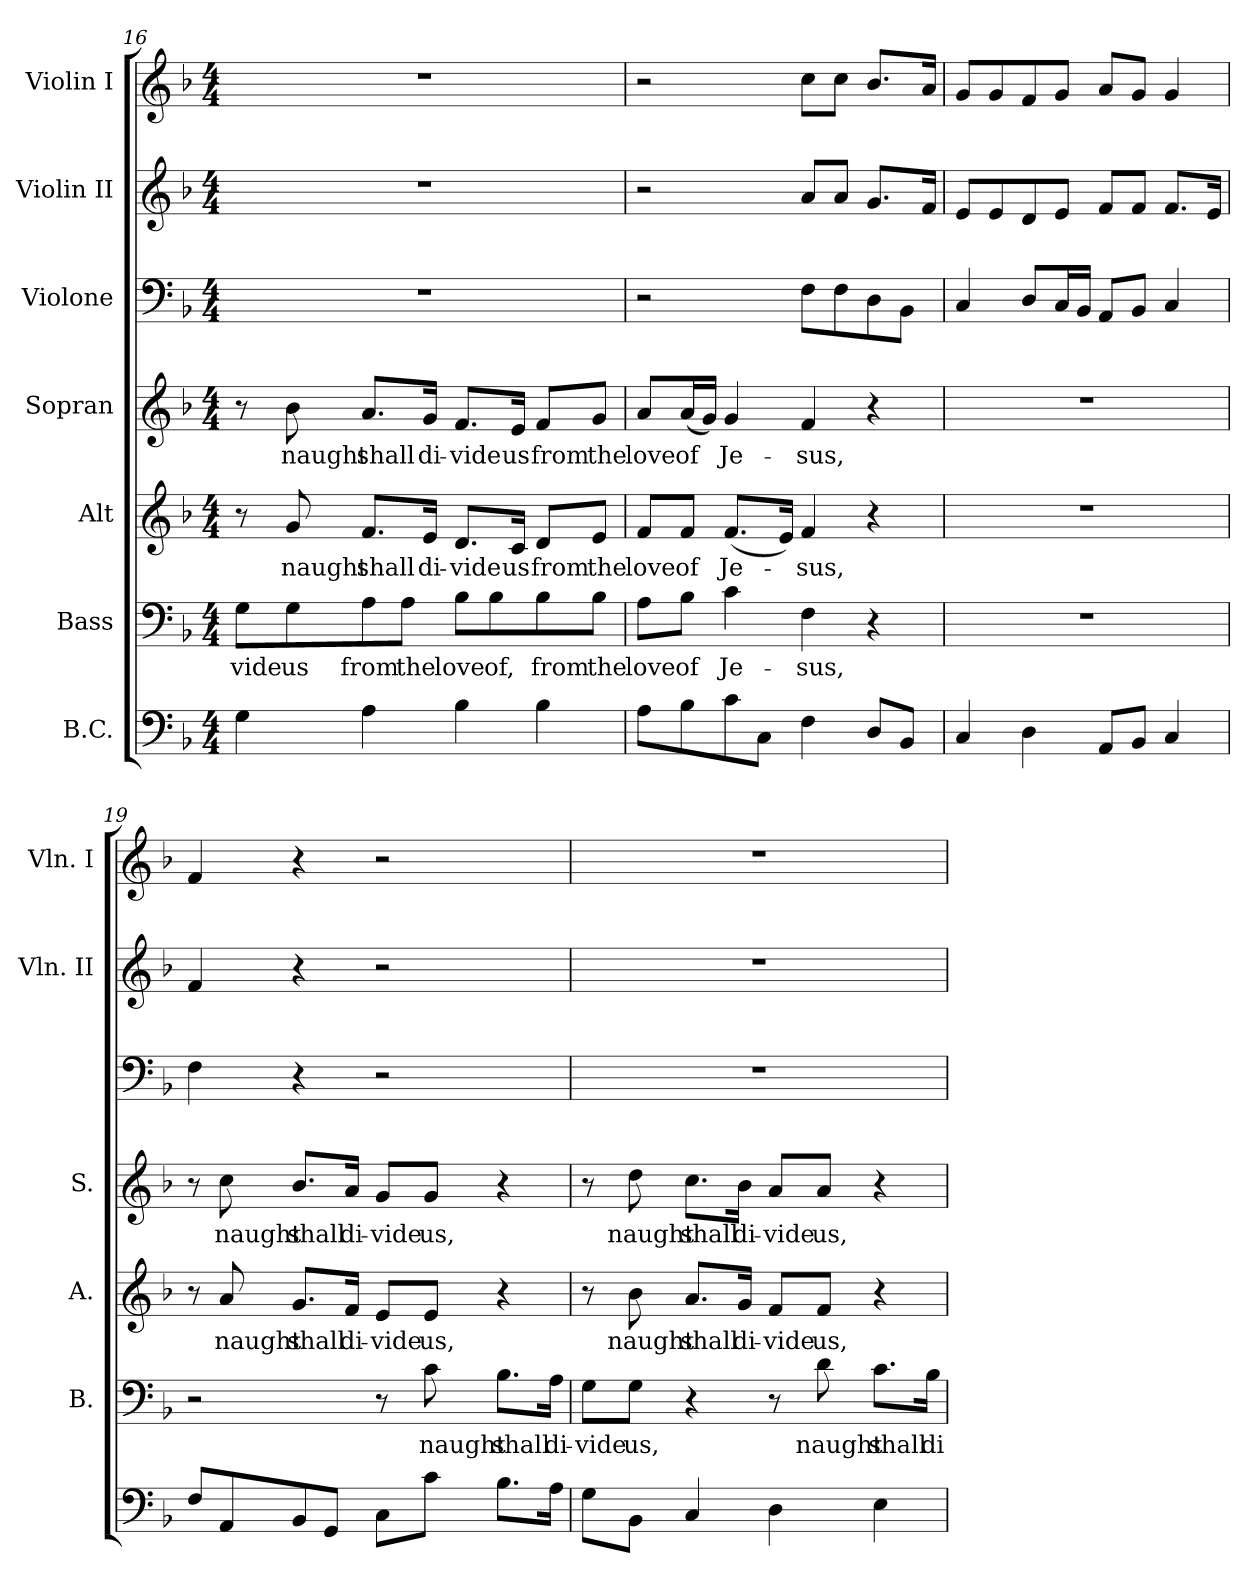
**kern	**kern	**text	**kern	**text	**kern	**text	**kern	**kern	**kern
*part7	*part6	*part6	*part5	*part5	*part4	*part4	*part3	*part2	*part1
*staff7	*staff6	*staff6	*staff5	*staff5	*staff4	*staff4	*staff3	*staff2	*staff1
*I"B.C.	*I"Bass	*	*I"Alt	*	*I"Sopran	*	*I"Violone	*I"Violin II	*I"Violin I
*	*I'B.	*	*I'A.	*	*I'S.	*	*	*I'Vln. II	*I'Vln. I
*clefF4	*clefF4	*	*clefG2	*	*clefG2	*	*clefF4	*clefG2	*clefG2
*k[b-]	*k[b-]	*	*k[b-]	*	*k[b-]	*	*k[b-]	*k[b-]	*k[b-]
*F:	*F:	*	*F:	*	*F:	*	*F:	*F:	*F:
*M4/4	*M4/4	*	*M4/4	*	*M4/4	*	*M4/4	*M4/4	*M4/4
=16	=16	=16	=16	=16	=16	=16	=16	=16	=16
!	!	!LO:LY:b:color=#000000	!	!	!	!	!	!	!
4Gi\	8Gi\L	-vide	8r	.	8r	.	1r	1r	1r
!	!	!LO:LY:b:color=#000000	!	!	!	!	!	!	!
!	!	!	!	!LO:LY:b:color=#000000	!	!	!	!	!
!	!	!	!	!	!	!LO:LY:b:color=#000000	!	!	!
.	8Gi\	us	8gi/	naught	8b-i\	naught	.	.	.
!	!	!LO:LY:b:color=#000000	!	!	!	!	!	!	!
!	!	!	!	!LO:LY:b:color=#000000	!	!	!	!	!
!	!	!	!	!	!	!LO:LY:b:color=#000000	!	!	!
4Ai\	8Ai\	from	8.fi/L	shall	8.ai/L	shall	.	.	.
!	!	!LO:LY:b:color=#000000	!	!	!	!	!	!	!
.	8Ai\J	the	.	.	.	.	.	.	.
!	!	!	!	!LO:LY:b:color=#000000	!	!	!	!	!
!	!	!	!	!	!	!LO:LY:b:color=#000000	!	!	!
.	.	.	16ei/Jk	di-	16gi/Jk	di-	.	.	.
!	!	!LO:LY:b:color=#000000	!	!	!	!	!	!	!
!	!	!	!	!LO:LY:b:color=#000000	!	!	!	!	!
!	!	!	!	!	!	!LO:LY:b:color=#000000	!	!	!
4B-i\	8B-i\L	love	8.di/L	-vide	8.fi/L	-vide	.	.	.
!	!	!LO:LY:b:color=#000000	!	!	!	!	!	!	!
.	8B-i\	of,	.	.	.	.	.	.	.
!	!	!	!	!LO:LY:b:color=#000000	!	!	!	!	!
!	!	!	!	!	!	!LO:LY:b:color=#000000	!	!	!
.	.	.	16ci/Jk	us	16ei/Jk	us	.	.	.
!	!	!LO:LY:b:color=#000000	!	!	!	!	!	!	!
!	!	!	!	!LO:LY:b:color=#000000	!	!	!	!	!
!	!	!	!	!	!	!LO:LY:b:color=#000000	!	!	!
4B-i\	8B-i\	from	8di/L	from	8fi/L	from	.	.	.
!	!	!LO:LY:b:color=#000000	!	!	!	!	!	!	!
!	!	!	!	!LO:LY:b:color=#000000	!	!	!	!	!
!	!	!	!	!	!	!LO:LY:b:color=#000000	!	!	!
.	8B-i\J	the	8ei/J	the	8gi/J	the	.	.	.
=17	=17	=17	=17	=17	=17	=17	=17	=17	=17
!	!	!LO:LY:b:color=#000000	!	!	!	!	!	!	!
!	!	!	!	!LO:LY:b:color=#000000	!	!	!	!	!
!	!	!	!	!	!	!LO:LY:b:color=#000000	!	!	!
8Ai\L	8Ai\L	love	8fi/L	love	8ai/L	love	2r	2r	2r
!	!	!LO:LY:b:color=#000000	!	!	!	!	!	!	!
!	!	!	!	!LO:LY:b:color=#000000	!	!	!	!	!
!	!	!	!	!	!	!LO:LY:b:color=#000000	!	!	!
8B-i\	8B-i\J	of	8fi/J	of	(16ai/L	of	.	.	.
.	.	.	.	.	16gi/JJ)	.	.	.	.
!	!	!LO:LY:b:color=#000000	!	!	!	!	!	!	!
!	!	!	!	!LO:LY:b:color=#000000	!	!	!	!	!
!	!	!	!	!	!	!LO:LY:b:color=#000000	!	!	!
8ci\	4ci\	Je-	(8.fi/L	Je-	4gi/	Je-	.	.	.
8Ci\J	.	.	.	.	.	.	.	.	.
.	.	.	16ei/Jk)	.	.	.	.	.	.
!	!	!LO:LY:b:color=#000000	!	!	!	!	!	!	!
!	!	!	!	!LO:LY:b:color=#000000	!	!	!	!	!
!	!	!	!	!	!	!LO:LY:b:color=#000000	!	!	!
4Fi\	4Fi\	-sus,	4fi/	-sus,	4fi/	-sus,	8Fi\L	8ai/L	8cci\L
.	.	.	.	.	.	.	8Fi\	8ai/J	8cci\J
8Di/L	4r	.	4r	.	4r	.	8Di\	8.gi/L	8.b-i/L
8BB-i/J	.	.	.	.	.	.	8BB-i\J	.	.
.	.	.	.	.	.	.	.	16fi/Jk	16ai/Jk
!!LO:LB:g=z
=18	=18	=18	=18	=18	=18	=18	=18	=18	=18
4Ci/	1r	.	1r	.	1r	.	4Ci/	8ei/L	8gi/L
.	.	.	.	.	.	.	.	8ei/	8gi/
4Di\	.	.	.	.	.	.	8Di/L	8di/	8fi/
.	.	.	.	.	.	.	16Ci/L	8ei/J	8gi/J
.	.	.	.	.	.	.	16BB-i/JJ	.	.
8AAi/L	.	.	.	.	.	.	8AAi/L	8fi/L	8ai/L
8BB-i/J	.	.	.	.	.	.	8BB-i/J	8fi/J	8gi/J
4Ci/	.	.	.	.	.	.	4Ci/	8.fi/L	4gi/
.	.	.	.	.	.	.	.	16ei/Jk	.
=19	=19	=19	=19	=19	=19	=19	=19	=19	=19
8Fi/L	2r	.	8r	.	8r	.	4Fi\	4fi/	4fi/
!	!	!	!	!LO:LY:b:color=#000000	!	!	!	!	!
!	!	!	!	!	!	!LO:LY:b:color=#000000	!	!	!
8AAi/	.	.	8ai/	naught	8cci\	naught	.	.	.
!	!	!	!	!LO:LY:b:color=#000000	!	!	!	!	!
!	!	!	!	!	!	!LO:LY:b:color=#000000	!	!	!
8BB-i/	.	.	8.gi/L	shall	8.b-i/L	shall	4r	4r	4r
8GGi/J	.	.	.	.	.	.	.	.	.
!	!	!	!	!LO:LY:b:color=#000000	!	!	!	!	!
!	!	!	!	!	!	!LO:LY:b:color=#000000	!	!	!
.	.	.	16fi/Jk	di-	16ai/Jk	di-	.	.	.
!	!	!	!	!LO:LY:b:color=#000000	!	!	!	!	!
!	!	!	!	!	!	!LO:LY:b:color=#000000	!	!	!
8Ci\L	8r	.	8ei/L	-vide	8gi/L	-vide	2r	2r	2r
!	!	!LO:LY:b:color=#000000	!	!	!	!	!	!	!
!	!	!	!	!LO:LY:b:color=#000000	!	!	!	!	!
!	!	!	!	!	!	!LO:LY:b:color=#000000	!	!	!
8ci\J	8ci\	naught	8ei/J	us,	8gi/J	us,	.	.	.
!	!	!LO:LY:b:color=#000000	!	!	!	!	!	!	!
8.B-i\L	8.B-i\L	shall	4r	.	4r	.	.	.	.
!	!	!LO:LY:b:color=#000000	!	!	!	!	!	!	!
16Ai\Jk	16Ai\Jk	di-	.	.	.	.	.	.	.
=20	=20	=20	=20	=20	=20	=20	=20	=20	=20
!	!	!LO:LY:b:color=#000000	!	!	!	!	!	!	!
8Gi\L	8Gi\L	-vide	8r	.	8r	.	1r	1r	1r
!	!	!LO:LY:b:color=#000000	!	!	!	!	!	!	!
!	!	!	!	!LO:LY:b:color=#000000	!	!	!	!	!
!	!	!	!	!	!	!LO:LY:b:color=#000000	!	!	!
8BB-i\J	8Gi\J	us,	8b-i\	naught	8ddi\	naught	.	.	.
!	!	!	!	!LO:LY:b:color=#000000	!	!	!	!	!
!	!	!	!	!	!	!LO:LY:b:color=#000000	!	!	!
4Ci/	4r	.	8.ai/L	shall	8.cci\L	shall	.	.	.
!	!	!	!	!LO:LY:b:color=#000000	!	!	!	!	!
!	!	!	!	!	!	!LO:LY:b:color=#000000	!	!	!
.	.	.	16gi/Jk	di-	16b-i\Jk	di-	.	.	.
!	!	!	!	!LO:LY:b:color=#000000	!	!	!	!	!
!	!	!	!	!	!	!LO:LY:b:color=#000000	!	!	!
4Di\	8r	.	8fi/L	-vide	8ai/L	-vide	.	.	.
!	!	!LO:LY:b:color=#000000	!	!	!	!	!	!	!
!	!	!	!	!LO:LY:b:color=#000000	!	!	!	!	!
!	!	!	!	!	!	!LO:LY:b:color=#000000	!	!	!
.	8di\	naught	8fi/J	us,	8ai/J	us,	.	.	.
!	!	!LO:LY:b:color=#000000	!	!	!	!	!	!	!
4Ei\	8.ci\L	shall	4r	.	4r	.	.	.	.
!	!	!LO:LY:b:color=#000000	!	!	!	!	!	!	!
.	16B-i\Jk	di-	.	.	.	.	.	.	.
=	=	=	=	=	=	=	=	=	=
*-	*-	*-	*-	*-	*-	*-	*-	*-	*-
